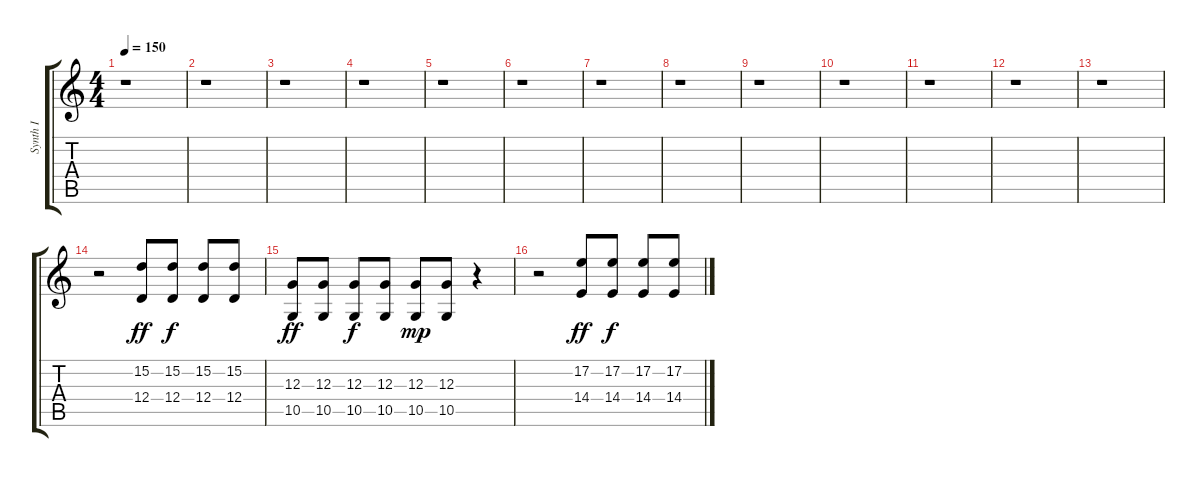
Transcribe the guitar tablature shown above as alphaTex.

\track ("Synth I" "Synth I") {instrument brightacousticpiano}
\staff {score tabs}
\tuning (E4 B3 G3 D3 A2 E2) {hide}
\ts (4 4)
\tempo 150
\clef g2
\ks c
r.1{dy mp} |
r.1 |
r.1 |
r.1 |
r.1 |
r.1 |
r.1 |
r.1 |
r.1 |
r.1 |
r.1 |
r.1 |
r.1 |
r.2 (15.2 12.4).8{dy ff} (15.2 12.4).8{dy f} (15.2 12.4).8 (15.2 12.4).8 |
(12.3 10.5).8{dy ff} (12.3 10.5).8 (12.3 10.5).8{dy f} (12.3 10.5).8 (12.3 10.5).8{dy mp} (12.3 10.5).8 r.4 |
r.2 (17.2 14.4).8{dy ff} (17.2 14.4).8{dy f} (17.2 14.4).8 (17.2 14.4).8
